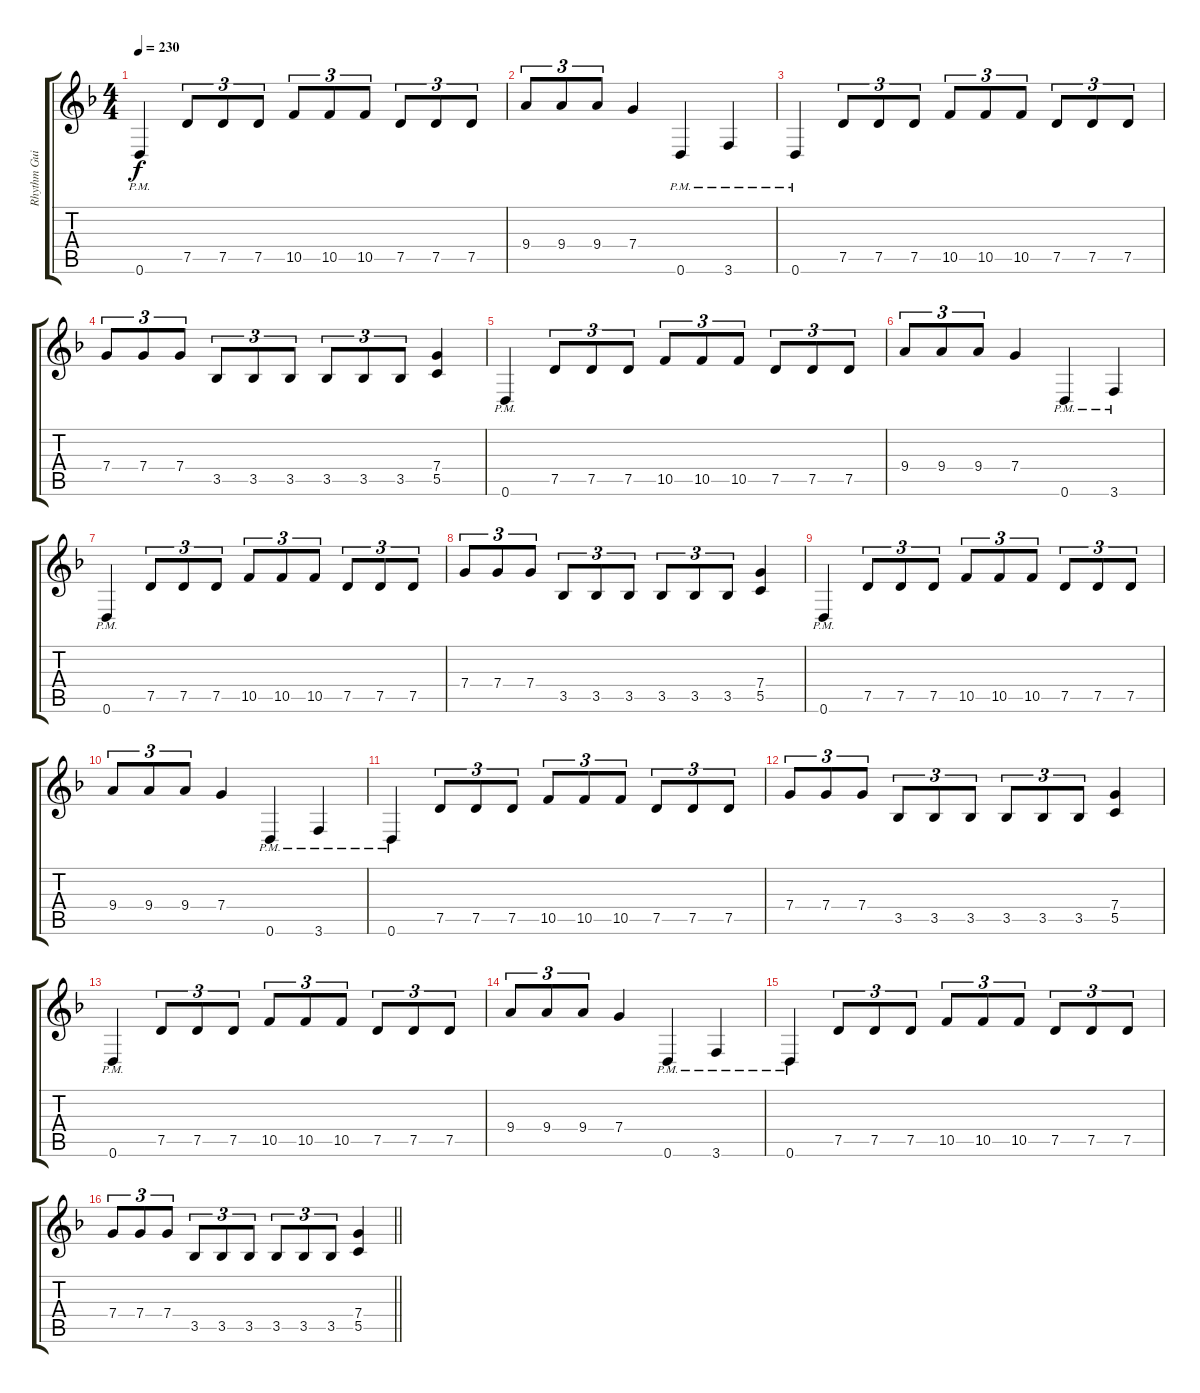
\track ("Rhythm Guitar" "Rhythm Gui") {instrument overdrivenguitar}
\staff {score tabs}
\tuning (D4 A3 F3 C3 G2 D2) {hide}
\ts (4 4)
\tempo 230
\clef g2
\ks f
0.6{pm}.4{dy f} 7.5.8{tu (3 2)} 7.5.8{tu (3 2)} 7.5.8{tu (3 2)} 10.5.8{tu (3 2)} 10.5.8{tu (3 2)} 10.5.8{tu (3 2)} 7.5.8{tu (3 2)} 7.5.8{tu (3 2)} 7.5.8{tu (3 2)} |
9.4.8{tu (3 2)} 9.4.8{tu (3 2)} 9.4.8{tu (3 2)} 7.4.4 0.6{pm}.4 3.6{pm}.4 |
0.6{pm}.4 7.5.8{tu (3 2)} 7.5.8{tu (3 2)} 7.5.8{tu (3 2)} 10.5.8{tu (3 2)} 10.5.8{tu (3 2)} 10.5.8{tu (3 2)} 7.5.8{tu (3 2)} 7.5.8{tu (3 2)} 7.5.8{tu (3 2)} |
7.4.8{tu (3 2)} 7.4.8{tu (3 2)} 7.4.8{tu (3 2)} 3.5.8{tu (3 2)} 3.5.8{tu (3 2)} 3.5.8{tu (3 2)} 3.5.8{tu (3 2)} 3.5.8{tu (3 2)} 3.5.8{tu (3 2)} (7.4 5.5).4 |
0.6{pm}.4 7.5.8{tu (3 2)} 7.5.8{tu (3 2)} 7.5.8{tu (3 2)} 10.5.8{tu (3 2)} 10.5.8{tu (3 2)} 10.5.8{tu (3 2)} 7.5.8{tu (3 2)} 7.5.8{tu (3 2)} 7.5.8{tu (3 2)} |
9.4.8{tu (3 2)} 9.4.8{tu (3 2)} 9.4.8{tu (3 2)} 7.4.4 0.6{pm}.4 3.6{pm}.4 |
0.6{pm}.4 7.5.8{tu (3 2)} 7.5.8{tu (3 2)} 7.5.8{tu (3 2)} 10.5.8{tu (3 2)} 10.5.8{tu (3 2)} 10.5.8{tu (3 2)} 7.5.8{tu (3 2)} 7.5.8{tu (3 2)} 7.5.8{tu (3 2)} |
7.4.8{tu (3 2)} 7.4.8{tu (3 2)} 7.4.8{tu (3 2)} 3.5.8{tu (3 2)} 3.5.8{tu (3 2)} 3.5.8{tu (3 2)} 3.5.8{tu (3 2)} 3.5.8{tu (3 2)} 3.5.8{tu (3 2)} (7.4 5.5).4 |
0.6{pm}.4 7.5.8{tu (3 2)} 7.5.8{tu (3 2)} 7.5.8{tu (3 2)} 10.5.8{tu (3 2)} 10.5.8{tu (3 2)} 10.5.8{tu (3 2)} 7.5.8{tu (3 2)} 7.5.8{tu (3 2)} 7.5.8{tu (3 2)} |
9.4.8{tu (3 2)} 9.4.8{tu (3 2)} 9.4.8{tu (3 2)} 7.4.4 0.6{pm}.4 3.6{pm}.4 |
0.6{pm}.4 7.5.8{tu (3 2)} 7.5.8{tu (3 2)} 7.5.8{tu (3 2)} 10.5.8{tu (3 2)} 10.5.8{tu (3 2)} 10.5.8{tu (3 2)} 7.5.8{tu (3 2)} 7.5.8{tu (3 2)} 7.5.8{tu (3 2)} |
7.4.8{tu (3 2)} 7.4.8{tu (3 2)} 7.4.8{tu (3 2)} 3.5.8{tu (3 2)} 3.5.8{tu (3 2)} 3.5.8{tu (3 2)} 3.5.8{tu (3 2)} 3.5.8{tu (3 2)} 3.5.8{tu (3 2)} (7.4 5.5).4 |
0.6{pm}.4 7.5.8{tu (3 2)} 7.5.8{tu (3 2)} 7.5.8{tu (3 2)} 10.5.8{tu (3 2)} 10.5.8{tu (3 2)} 10.5.8{tu (3 2)} 7.5.8{tu (3 2)} 7.5.8{tu (3 2)} 7.5.8{tu (3 2)} |
9.4.8{tu (3 2)} 9.4.8{tu (3 2)} 9.4.8{tu (3 2)} 7.4.4 0.6{pm}.4 3.6{pm}.4 |
0.6{pm}.4 7.5.8{tu (3 2)} 7.5.8{tu (3 2)} 7.5.8{tu (3 2)} 10.5.8{tu (3 2)} 10.5.8{tu (3 2)} 10.5.8{tu (3 2)} 7.5.8{tu (3 2)} 7.5.8{tu (3 2)} 7.5.8{tu (3 2)} |
\barLineRight lightlight
7.4.8{tu (3 2)} 7.4.8{tu (3 2)} 7.4.8{tu (3 2)} 3.5.8{tu (3 2)} 3.5.8{tu (3 2)} 3.5.8{tu (3 2)} 3.5.8{tu (3 2)} 3.5.8{tu (3 2)} 3.5.8{tu (3 2)} (7.4 5.5).4
